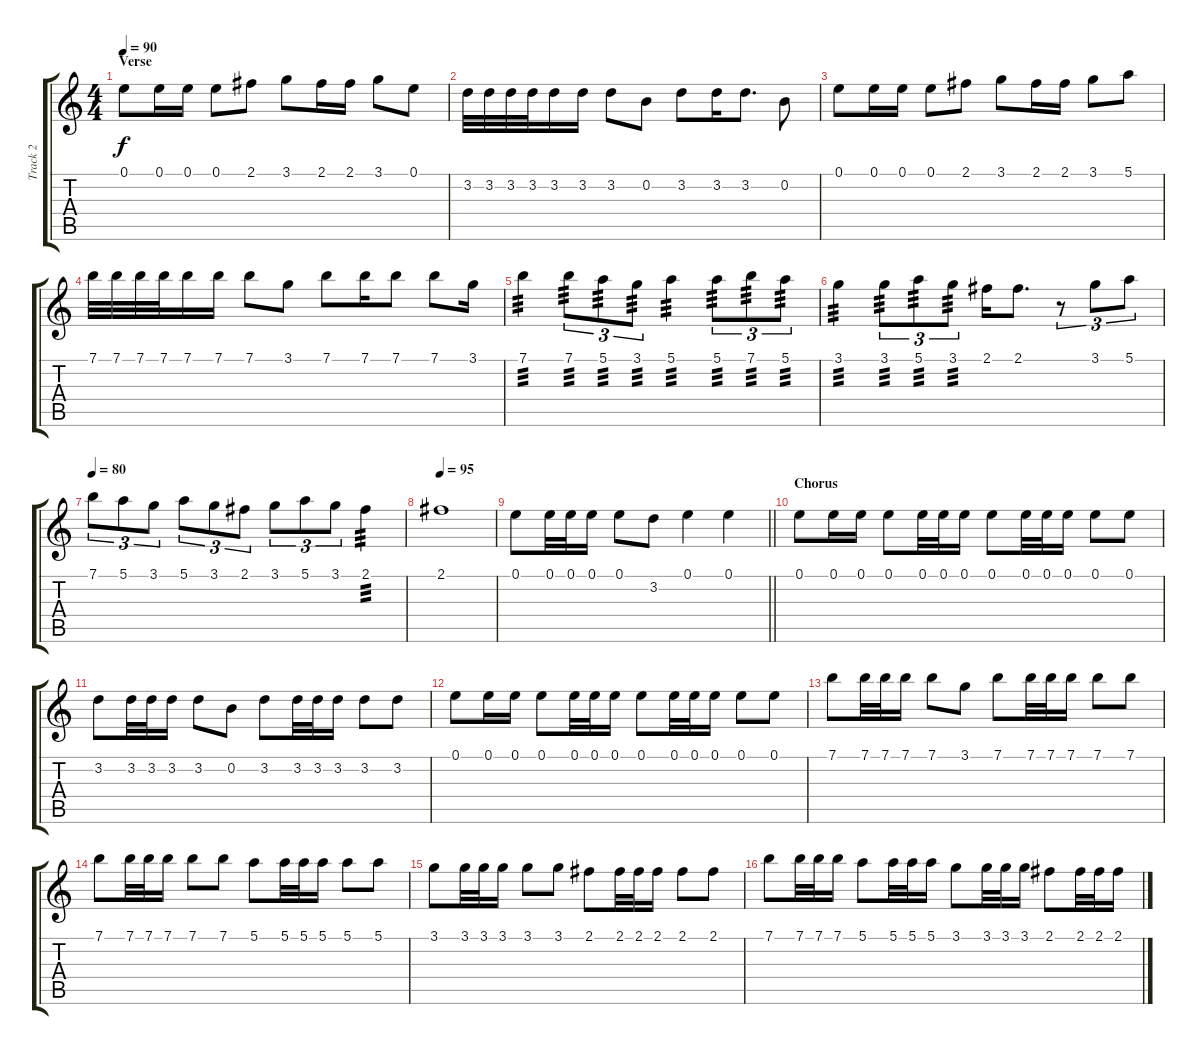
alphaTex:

\track ("Track 2" "Track 2") {instrument banjo}
\staff {score tabs}
\tuning (E4 B3 G3 D3 A2 E2) {hide}
\displaytranspose 12
\ts (4 4)
\section ("" "Verse")
\tempo 90
\clef g2
\ks c
0.1.8{dy f} 0.1.16 0.1.16 0.1.8 2.1.8 3.1.8 2.1.16 2.1.16 3.1.8 0.1.8 |
3.2.32 3.2.32 3.2.32 3.2.32 3.2.16 3.2.16 3.2.8 0.2.8 3.2.8 3.2.16 3.2.8{d} 0.2.8 |
0.1.8 0.1.16 0.1.16 0.1.8 2.1.8 3.1.8 2.1.16 2.1.16 3.1.8 5.1.8 |
7.1.32 7.1.32 7.1.32 7.1.32 7.1.16 7.1.16 7.1.8 3.1.8 7.1.8 7.1.16 7.1.8 7.1.8 3.1.16 |
7.1.4{tp 3} 7.1.8{tu (3 2) tp 3} 5.1.8{tu (3 2) tp 3} 3.1.8{tu (3 2) tp 3} 5.1.4{tp 3} 5.1.8{tu (3 2) tp 3} 7.1.8{tu (3 2) tp 3} 5.1.8{tu (3 2) tp 3} |
3.1.4{tp 3} 3.1.8{tu (3 2) tp 3} 5.1.8{tu (3 2) tp 3} 3.1.8{tu (3 2) tp 3} 2.1.16 2.1.8{d} r.8{tu (3 2)} 3.1.8{tu (3 2)} 5.1.8{tu (3 2)} |
\tempo 80
7.1.8{tu (3 2)} 5.1.8{tu (3 2)} 3.1.8{tu (3 2)} 5.1.8{tu (3 2)} 3.1.8{tu (3 2)} 2.1.8{tu (3 2)} 3.1.8{tu (3 2)} 5.1.8{tu (3 2)} 3.1.8{tu (3 2)} 2.1.4{tp 3} |
\tempo 95
2.1.1 |
\barLineRight lightlight
0.1.8 0.1.32 0.1.32 0.1.16 0.1.8 3.2.8 0.1.4 0.1.4 |
\section ("" "Chorus")
0.1.8 0.1.16 0.1.16 0.1.8 0.1.32 0.1.32 0.1.16 0.1.8 0.1.32 0.1.32 0.1.16 0.1.8 0.1.8 |
3.2.8 3.2.32 3.2.32 3.2.16 3.2.8 0.2.8 3.2.8 3.2.32 3.2.32 3.2.16 3.2.8 3.2.8 |
0.1.8 0.1.16 0.1.16 0.1.8 0.1.32 0.1.32 0.1.16 0.1.8 0.1.32 0.1.32 0.1.16 0.1.8 0.1.8 |
7.1.8 7.1.32 7.1.32 7.1.16 7.1.8 3.1.8 7.1.8 7.1.32 7.1.32 7.1.16 7.1.8 7.1.8 |
7.1.8 7.1.32 7.1.32 7.1.16 7.1.8 7.1.8 5.1.8 5.1.32 5.1.32 5.1.16 5.1.8 5.1.8 |
3.1.8 3.1.32 3.1.32 3.1.16 3.1.8 3.1.8 2.1.8 2.1.32 2.1.32 2.1.16 2.1.8 2.1.8 |
7.1.8 7.1.32 7.1.32 7.1.16 5.1.8 5.1.32 5.1.32 5.1.16 3.1.8 3.1.32 3.1.32 3.1.16 2.1.8 2.1.32 2.1.32 2.1.16
